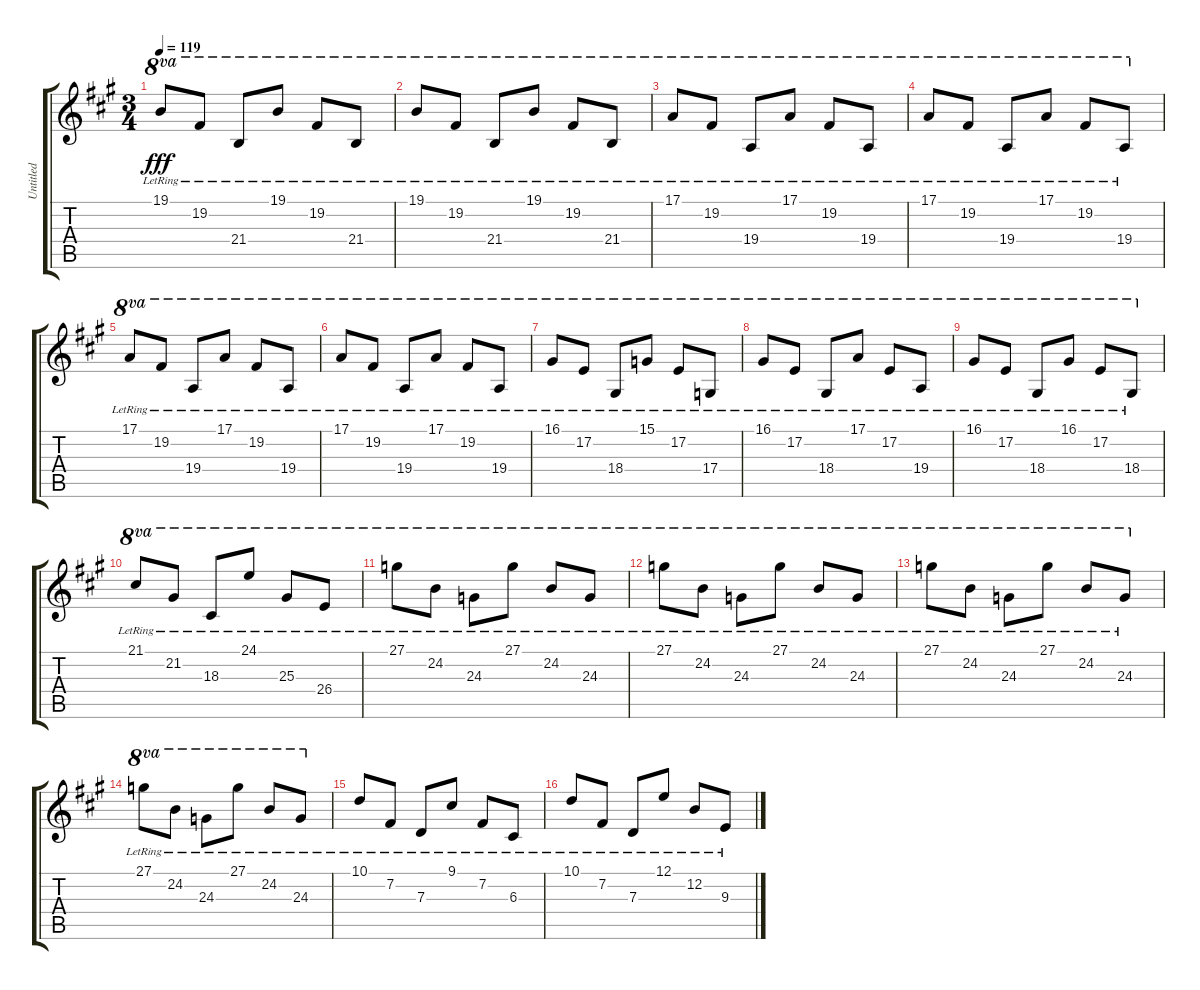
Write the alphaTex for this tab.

\track ("Untitled" "Untitled") {instrument acousticgrandpiano}
\staff {score tabs}
\tuning (E4 B3 G3 D3 A2 E2) {hide}
\ts (3 4)
\tempo 119
\clef g2
\ks a
19.1{lr}.8{ot 8va dy fff} 19.2{lr}.8{ot 8va} 21.4{lr}.8{ot 8va} 19.1{lr}.8{ot 8va} 19.2{lr}.8{ot 8va} 21.4{lr}.8{ot 8va} |
19.1{lr}.8{ot 8va} 19.2{lr}.8{ot 8va} 21.4{lr}.8{ot 8va} 19.1{lr}.8{ot 8va} 19.2{lr}.8{ot 8va} 21.4{lr}.8{ot 8va} |
17.1{lr}.8{ot 8va} 19.2{lr}.8{ot 8va} 19.4{lr}.8{ot 8va} 17.1{lr}.8{ot 8va} 19.2{lr}.8{ot 8va} 19.4{lr}.8{ot 8va} |
17.1{lr}.8{ot 8va} 19.2{lr}.8{ot 8va} 19.4{lr}.8{ot 8va} 17.1{lr}.8{ot 8va} 19.2{lr}.8{ot 8va} 19.4{lr}.8{ot 8va} |
17.1{lr}.8{ot 8va} 19.2{lr}.8{ot 8va} 19.4{lr}.8{ot 8va} 17.1{lr}.8{ot 8va} 19.2{lr}.8{ot 8va} 19.4{lr}.8{ot 8va} |
17.1{lr}.8{ot 8va} 19.2{lr}.8{ot 8va} 19.4{lr}.8{ot 8va} 17.1{lr}.8{ot 8va} 19.2{lr}.8{ot 8va} 19.4{lr}.8{ot 8va} |
16.1{lr}.8{ot 8va} 17.2{lr}.8{ot 8va} 18.4{lr}.8{ot 8va} 15.1{lr}.8{ot 8va} 17.2{lr}.8{ot 8va} 17.4{lr}.8{ot 8va} |
16.1{lr}.8{ot 8va} 17.2{lr}.8{ot 8va} 18.4{lr}.8{ot 8va} 17.1{lr}.8{ot 8va} 17.2{lr}.8{ot 8va} 19.4{lr}.8{ot 8va} |
16.1{lr}.8{ot 8va} 17.2{lr}.8{ot 8va} 18.4{lr}.8{ot 8va} 16.1{lr}.8{ot 8va} 17.2{lr}.8{ot 8va} 18.4{lr}.8{ot 8va} |
21.1{lr}.8{ot 8va} 21.2{lr}.8{ot 8va} 18.3{lr}.8{ot 8va} 24.1{lr}.8{ot 8va} 25.3{lr}.8{ot 8va} 26.4{lr}.8{ot 8va} |
27.1{lr}.8{ot 8va} 24.2{lr}.8{ot 8va} 24.3{lr}.8{ot 8va} 27.1{lr}.8{ot 8va} 24.2{lr}.8{ot 8va} 24.3{lr}.8{ot 8va} |
27.1{lr}.8{ot 8va} 24.2{lr}.8{ot 8va} 24.3{lr}.8{ot 8va} 27.1{lr}.8{ot 8va} 24.2{lr}.8{ot 8va} 24.3{lr}.8{ot 8va} |
27.1{lr}.8{ot 8va} 24.2{lr}.8{ot 8va} 24.3{lr}.8{ot 8va} 27.1{lr}.8{ot 8va} 24.2{lr}.8{ot 8va} 24.3{lr}.8{ot 8va} |
27.1{lr}.8{ot 8va} 24.2{lr}.8{ot 8va} 24.3{lr}.8{ot 8va} 27.1{lr}.8{ot 8va} 24.2{lr}.8{ot 8va} 24.3{lr}.8{ot 8va} |
10.1{lr}.8 7.2{lr}.8 7.3{lr}.8 9.1{lr}.8 7.2{lr}.8 6.3{lr}.8 |
10.1{lr}.8 7.2{lr}.8 7.3{lr}.8 12.1{lr}.8 12.2{lr}.8 9.3{lr}.8
